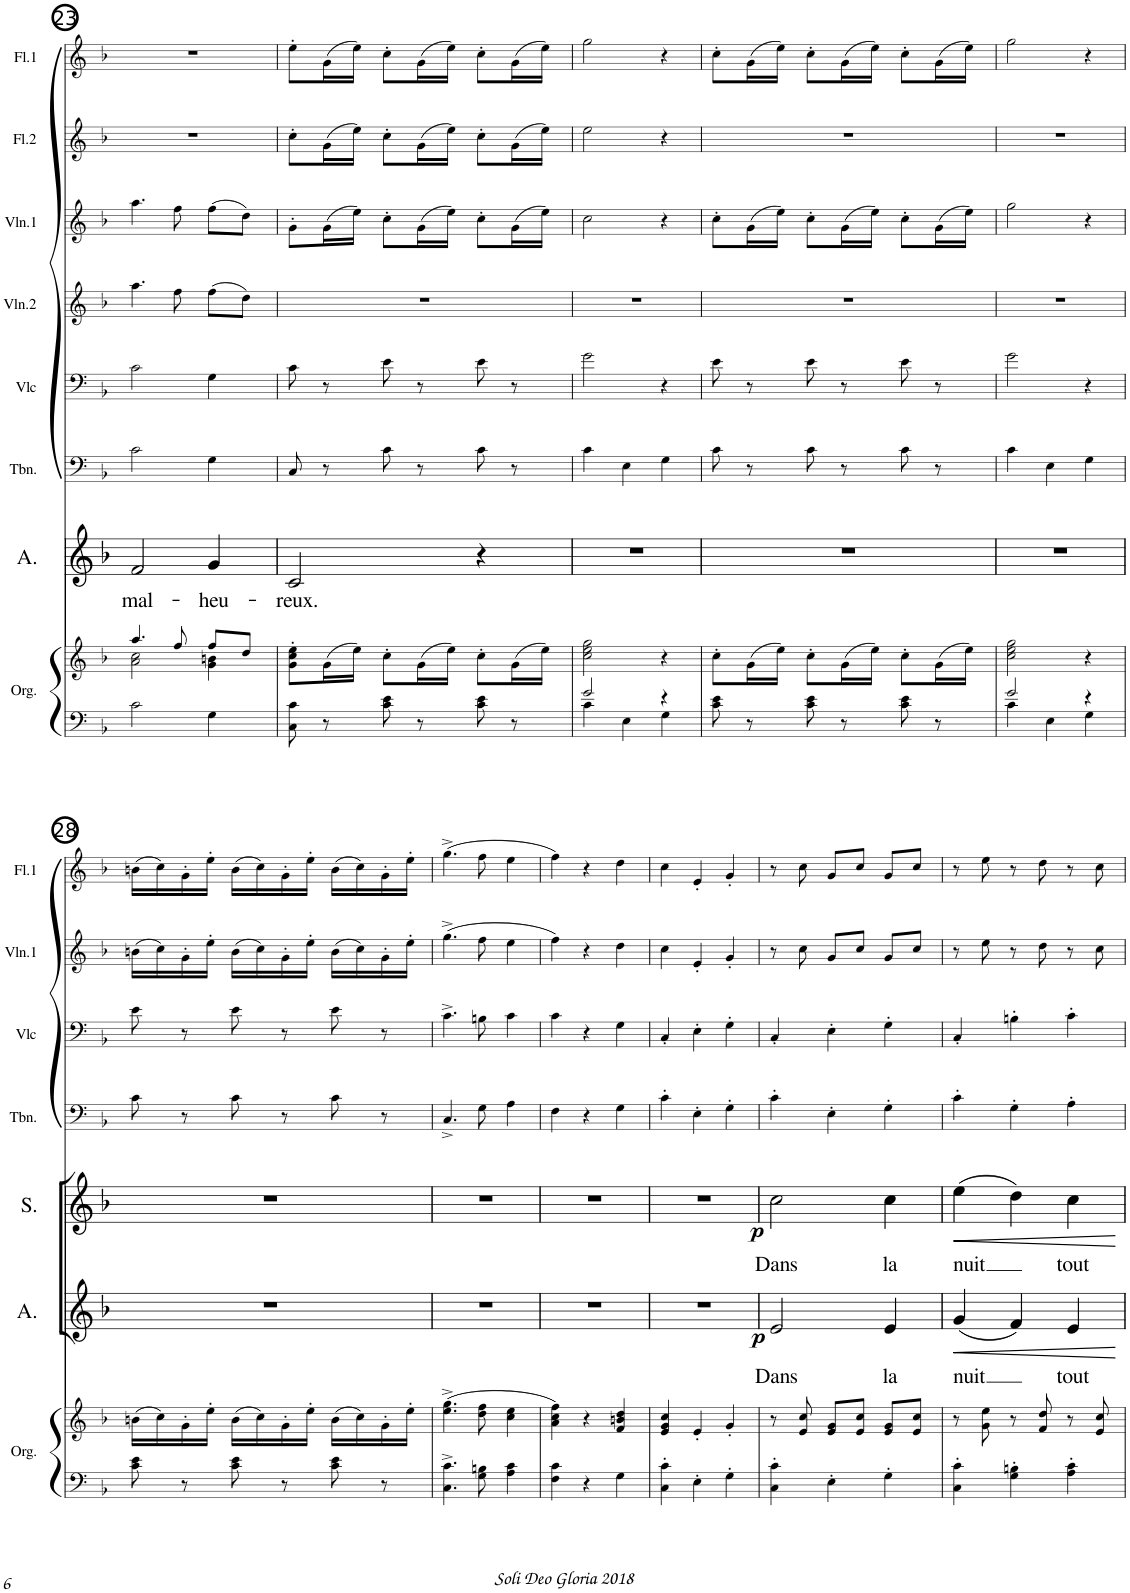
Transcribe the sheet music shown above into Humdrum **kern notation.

**kern	**kern	**kern	**text	**dynam	**kern	**text	**dynam	**kern	**kern	**kern	**kern	**kern	**kern
*part9	*part9	*part8	*part8	*part8	*part7	*part7	*part7	*part6	*part5	*part4	*part3	*part2	*part1
*staff10	*staff9	*staff8	*staff8	*staff8	*staff7	*staff7	*staff7	*staff6	*staff5	*staff4	*staff3	*staff2	*staff1
*I"Orgue	*	*I"Alto	*	*	*I"Soprano	*	*	*I"Trombone	*I"Violoncelle	*I"Violon 2	*I"Violon 1	*I"Flûte 2	*I"Flûte 1
*I'Org.	*	*I'A.	*	*	*I'S.	*	*	*I'Tbn.	*I'Vlc	*I'Vln.2	*I'Vln.1	*I'Fl.2	*I'Fl.1
!!LO:PB:g=z
*clefF4	*clefG2	*clefG2	*	*	*clefG2	*	*	*clefF4	*clefF4	*clefG2	*clefG2	*clefG2	*clefG2
*k[b-]	*k[b-]	*k[b-]	*	*	*k[b-]	*	*	*k[b-]	*k[b-]	*k[b-]	*k[b-]	*k[b-]	*k[b-]
*M3/4	*M3/4	*M3/4	*	*	*M3/4	*	*	*M3/4	*M3/4	*M3/4	*M3/4	*M3/4	*M3/4
=23	=23	=23	=23	=23	=23	=23	=23	=23	=23	=23	=23	=23	=23
*	*^	*	*	*	*	*	*	*	*	*	*	*	*
!	!	!	!	!LO:LY:b	!	!	!	!	!	!	!	!	!	!
2c\	4.aa/	2a\ 2cc\	2f/	mal-	.	2.r	.	.	2c\	2c\	4.aa\	4.aa\	2.r	2.r
.	8ff/	.	.	.	.	.	.	.	.	.	8ff\	8ff\	.	.
!	!	!	!	!LO:LY:b	!	!	!	!	!	!	!	!	!	!
4G\	8ff/L	4g\ 4bn\	4g/	-heu-	.	.	.	.	4G\	4G\	(8ff\L	(8ff\L	.	.
.	8dd/J	.	.	.	.	.	.	.	.	.	8dd\J)	8dd\J)	.	.
*	*v	*v	*	*	*	*	*	*	*	*	*	*	*	*
=24	=24	=24	=24	=24	=24	=24	=24	=24	=24	=24	=24	=24	=24
!	!	!	!LO:LY:b	!	!	!	!	!	!	!	!	!	!
8C\ 8c\	8g\' 8cc\' 8ee\'L	2c/	-reux.	.	2.r	.	.	8C/	8c\	2.r	8g'\L	8cc'\L	8ee'\L
8r	(16g\L	.	.	.	.	.	.	8r	8r	.	(16g\L	(16g\L	(16g\L
.	16ee\JJ)	.	.	.	.	.	.	.	.	.	16ee\JJ)	16ee\JJ)	16ee\JJ)
8c\ 8e\	8cc'\L	.	.	.	.	.	.	8c\	8e\	.	8cc'\L	8cc'\L	8cc'\L
8r	(16g\L	.	.	.	.	.	.	8r	8r	.	(16g\L	(16g\L	(16g\L
.	16ee\JJ)	.	.	.	.	.	.	.	.	.	16ee\JJ)	16ee\JJ)	16ee\JJ)
8c\ 8e\	8cc'\L	4r	.	.	.	.	.	8c\	8e\	.	8cc'\L	8cc'\L	8cc'\L
8r	(16g\L	.	.	.	.	.	.	8r	8r	.	(16g\L	(16g\L	(16g\L
.	16ee\JJ)	.	.	.	.	.	.	.	.	.	16ee\JJ)	16ee\JJ)	16ee\JJ)
=25	=25	=25	=25	=25	=25	=25	=25	=25	=25	=25	=25	=25	=25
*^	*	*	*	*	*	*	*	*	*	*	*	*	*
2g/	4c\	2cc\ 2ee\ 2gg\	2.r	.	.	2.r	.	.	4c\	2g\	2.r	2cc\	2ee\	2gg\
.	4E\	.	.	.	.	.	.	.	4E\	.	.	.	.	.
4r	4G\	4r	.	.	.	.	.	.	4G\	4r	.	4r	4r	4r
*v	*v	*	*	*	*	*	*	*	*	*	*	*	*	*
=26	=26	=26	=26	=26	=26	=26	=26	=26	=26	=26	=26	=26	=26
8c\ 8e\	8cc'\L	2.r	.	.	2.r	.	.	8c\	8e\	2.r	8cc'\L	2.r	8cc'\L
8r	(16g\L	.	.	.	.	.	.	8r	8r	.	(16g\L	.	(16g\L
.	16ee\JJ)	.	.	.	.	.	.	.	.	.	16ee\JJ)	.	16ee\JJ)
8c\ 8e\	8cc'\L	.	.	.	.	.	.	8c\	8e\	.	8cc'\L	.	8cc'\L
8r	(16g\L	.	.	.	.	.	.	8r	8r	.	(16g\L	.	(16g\L
.	16ee\JJ)	.	.	.	.	.	.	.	.	.	16ee\JJ)	.	16ee\JJ)
8c\ 8e\	8cc'\L	.	.	.	.	.	.	8c\	8e\	.	8cc'\L	.	8cc'\L
8r	(16g\L	.	.	.	.	.	.	8r	8r	.	(16g\L	.	(16g\L
.	16ee\JJ)	.	.	.	.	.	.	.	.	.	16ee\JJ)	.	16ee\JJ)
=27	=27	=27	=27	=27	=27	=27	=27	=27	=27	=27	=27	=27	=27
*^	*	*	*	*	*	*	*	*	*	*	*	*	*
2g/	4c\	2cc\ 2ee\ 2gg\	2.r	.	.	2.r	.	.	4c\	2g\	2.r	2gg\	2.r	2gg\
.	4E\	.	.	.	.	.	.	.	4E\	.	.	.	.	.
4r	4G\	4r	.	.	.	.	.	.	4G\	4r	.	4r	.	4r
*v	*v	*	*	*	*	*	*	*	*	*	*	*	*	*
!!LO:LB:g=z
=28	=28	=28	=28	=28	=28	=28	=28	=28	=28	=28	=28	=28	=28
8c\ 8e\	(16bn\LL	2.r	.	.	2.r	.	.	8c\	8e\	2.r	(16bn\LL	2.r	(16bn\LL
.	16cc\)	.	.	.	.	.	.	.	.	.	16cc\)	.	16cc\)
8r	16g'\	.	.	.	.	.	.	8r	8r	.	16g'\	.	16g'\
.	16ee'\JJ	.	.	.	.	.	.	.	.	.	16ee'\JJ	.	16ee'\JJ
8c\ 8e\	(16b\LL	.	.	.	.	.	.	8c\	8e\	.	(16b\LL	.	(16b\LL
.	16cc\)	.	.	.	.	.	.	.	.	.	16cc\)	.	16cc\)
8r	16g'\	.	.	.	.	.	.	8r	8r	.	16g'\	.	16g'\
.	16ee'\JJ	.	.	.	.	.	.	.	.	.	16ee'\JJ	.	16ee'\JJ
8c\ 8e\	(16b\LL	.	.	.	.	.	.	8c\	8e\	.	(16b\LL	.	(16b\LL
.	16cc\)	.	.	.	.	.	.	.	.	.	16cc\)	.	16cc\)
8r	16g'\	.	.	.	.	.	.	8r	8r	.	16g'\	.	16g'\
.	16ee'\JJ	.	.	.	.	.	.	.	.	.	16ee'\JJ	.	16ee'\JJ
=29	=29	=29	=29	=29	=29	=29	=29	=29	=29	=29	=29	=29	=29
4.C\^ 4.c\^	(4.ee\^ 4.gg\^	2.r	.	.	2.r	.	.	4.C^/	4.c^\	2.r	(4.gg^\	2.r	(4.gg^\
8G\ 8Bn\	8dd\ 8ff\	.	.	.	.	.	.	8G\	8Bn\	.	8ff\	.	8ff\
4A\ 4c\	4cc\ 4ee\	.	.	.	.	.	.	4A\	4c\	.	4ee\	.	4ee\
=30	=30	=30	=30	=30	=30	=30	=30	=30	=30	=30	=30	=30	=30
4F\ 4c\	4a\ 4cc\ 4ff\)	2.r	.	.	2.r	.	.	4F\	4c\	2.r	4ff\)	2.r	4ff\)
4r	4r	.	.	.	.	.	.	4r	4r	.	4r	.	4r
4G\	4f/ 4bn/ 4dd/	.	.	.	.	.	.	4G\	4G\	.	4dd\	.	4dd\
=31	=31	=31	=31	=31	=31	=31	=31	=31	=31	=31	=31	=31	=31
4C\' 4c\'	4e/ 4g/ 4cc/	2.r	.	.	2.r	.	.	4c'\	4C'/	2.r	4cc\	2.r	4cc\
4E'\	4e'/	.	.	.	.	.	.	4E'\	4E'\	.	4e'/	.	4e'/
4G'\	4g'/	.	.	.	.	.	.	4G'\	4G'\	.	4g'/	.	4g'/
=32	=32	=32	=32	=32	=32	=32	=32	=32	=32	=32	=32	=32	=32
!	!	!	!LO:LY:b	!LO:DY:b	!	!LO:LY:b	!LO:DY:b	!	!	!	!	!	!
4C\' 4c\'	8r	2e/	Dans	p	2cc\	Dans	p	4c'\	4C'/	2.r	8r	2.r	8r
.	8e/ 8cc/	.	.	.	.	.	.	.	.	.	8cc\	.	8cc\
4E'\	8e/ 8g/L	.	.	.	.	.	.	4E'\	4E'\	.	8g/L	.	8g/L
.	8e/ 8cc/J	.	.	.	.	.	.	.	.	.	8cc/J	.	8cc/J
!	!	!	!LO:LY:b	!	!	!LO:LY:b	!	!	!	!	!	!	!
4G'\	8e/ 8g/L	4e/	la	.	4cc\	la	.	4G'\	4G'\	.	8g/L	.	8g/L
.	8e/ 8cc/J	.	.	.	.	.	.	.	.	.	8cc/J	.	8cc/J
=33	=33	=33	=33	=33	=33	=33	=33	=33	=33	=33	=33	=33	=33
!	!	!	!LO:LY:b	!LO:HP:b	!	!LO:LY:b	!LO:HP:b	!	!	!	!	!	!
4C\' 4c\'	8r	(4g/	nuit	<	(4ee\	nuit	<	4c'\	4C'/	2.r	8r	2.r	8r
.	8g\ 8ee\	.	.	.	.	.	.	.	.	.	8ee\	.	8ee\
4G\' 4Bn\'	8r	4f/)	.	.	4dd\)	.	.	4G'\	4Bn'\	.	8r	.	8r
.	8f/ 8dd/	.	.	.	.	.	.	.	.	.	8dd\	.	8dd\
!	!	!	!LO:LY:b	!	!	!LO:LY:b	!	!	!	!	!	!	!
4A\' 4c\'	8r	4e/	tout	.	4cc\	tout	.	4A'\	4c'\	.	8r	.	8r
.	8e/ 8cc/	.	.	.	.	.	.	.	.	.	8cc\	.	8cc\
.	.	.	.	[	.	.	[	.	.	.	.	.	.
=	=	=	=	=	=	=	=	=	=	=	=	=	=
*-	*-	*-	*-	*-	*-	*-	*-	*-	*-	*-	*-	*-	*-
